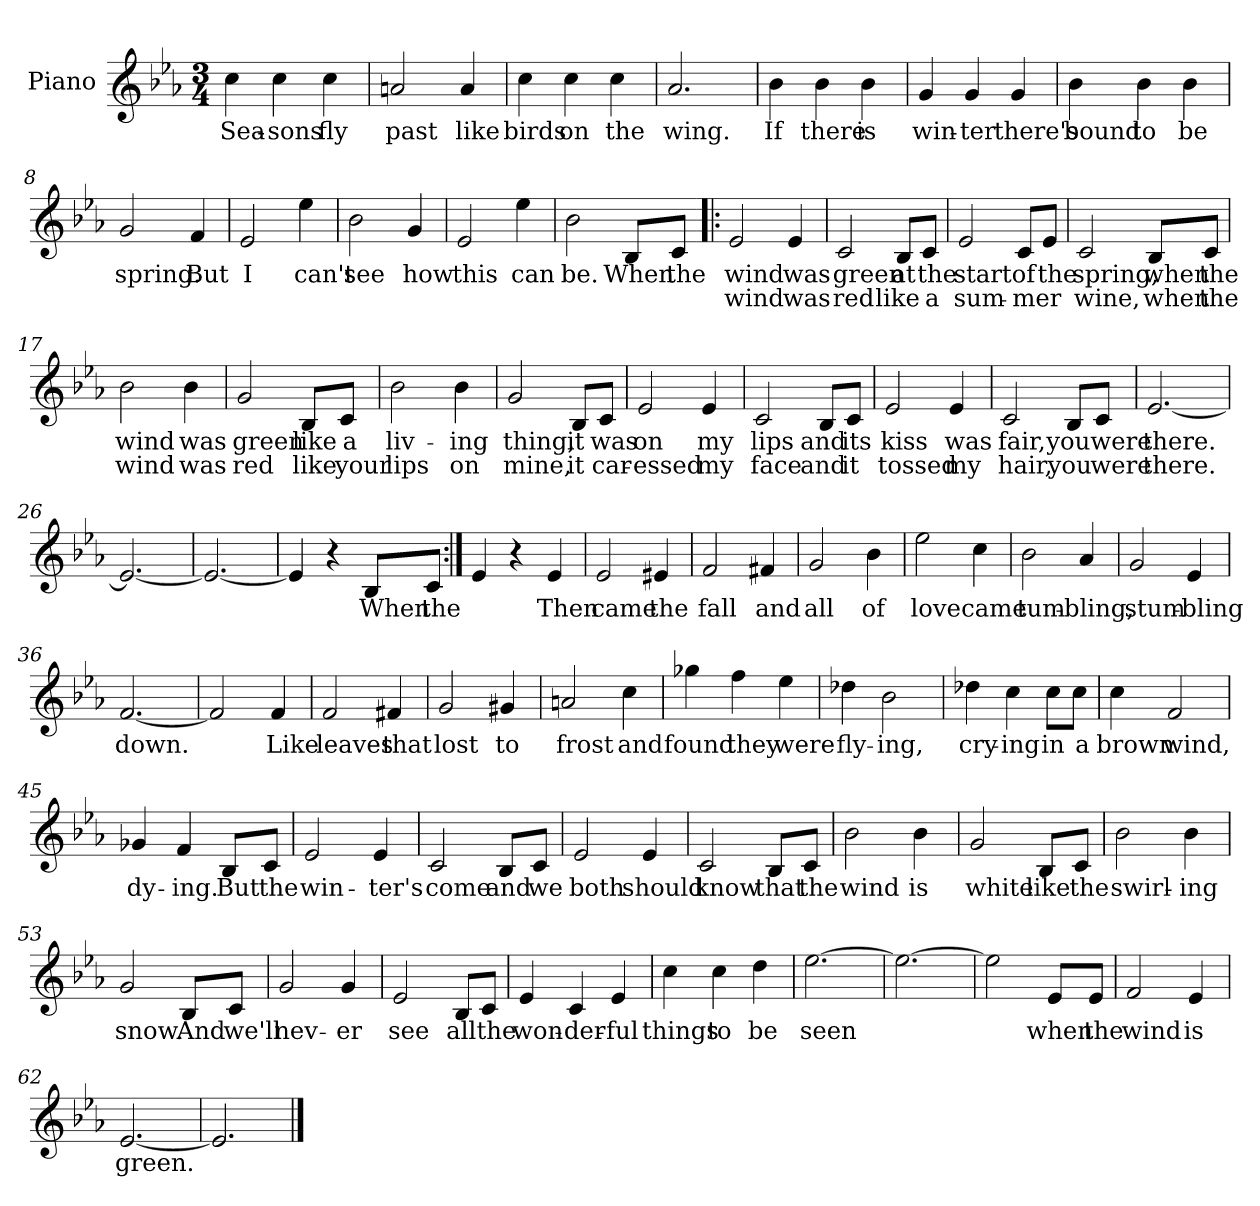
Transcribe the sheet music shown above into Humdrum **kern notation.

**kern	**text	**text
*part1	*part1	*part1
*staff1	*staff1	*staff1
*I"Piano	*	*
*I'Pno	*	*
*clefG2	*	*
*k[b-e-a-]	*	*
*E-:	*	*
*M3/4	*	*
=1	=1	=1
4cc\	Sea-	.
4cc\	-sons	.
4cc\	fly	.
=2	=2	=2
2an/	past	.
4a/	like	.
=3	=3	=3
4cc\	birds	.
4cc\	on	.
4cc\	the	.
=4	=4	=4
2.a-/	wing.	.
=5	=5	=5
4b-\	If	.
4b-\	there	.
4b-\	is	.
=6	=6	=6
4g/	win-	.
4g/	-ter	.
4g/	there's	.
=7	=7	=7
4b-\	bound	.
4b-\	to	.
4b-\	be	.
!!LO:LB:g=z
=8	=8	=8
2g/	spring.	.
4f/	But	.
=9	=9	=9
2e-/	I	.
4ee-\	can't	.
=10	=10	=10
2b-\	see	.
4g/	how	.
=11	=11	=11
2e-/	this	.
4ee-\	can	.
=12	=12	=12
2b-\	be.	.
8B-/L	When	.
8c/J	the	.
!!LO:LB:g=z
=13!|:	=13!|:	=13!|:
2e-/	wind	wind
4e-/	was	was
=14	=14	=14
2c/	green	red
8B-/L	at	like
8c/J	the	a
=15	=15	=15
2e-/	start	sum-
8c/L	of	-mer
8e-/J	the	.
=16	=16	=16
2c/	spring,	wine,
8B-/L	when	when
8c/J	the	the
!!LO:LB:g=z
=17	=17	=17
2b-\	wind	wind
4b-\	was	was
=18	=18	=18
2g/	green	red
8B-/L	like	like
8c/J	a	your
=19	=19	=19
2b-\	liv-	lips
4b-\	-ing	on
=20	=20	=20
2g/	thing,	mine,
8B-/L	it	it
8c/J	was	car-
!!LO:LB:g=z
=21	=21	=21
2e-/	on	-essed
4e-/	my	my
=22	=22	=22
2c/	lips	face
8B-/L	and	and
8c/J	its	it
=23	=23	=23
2e-/	kiss	tossed
4e-/	was	my
=24	=24	=24
2c/	fair,	hair,
8B-/L	you	you
8c/J	were	were
!!LO:LB:g=z
=25	=25	=25
[2.e-/	there.	there.
=26	=26	=26
2.e-/_	.	.
=27	=27	=27
2.e-/_	.	.
=28	=28	=28
4e-/]	.	.
4r	.	.
8B-/L	When	.
8c/J	the	.
=29:|!	=29:|!	=29:|!
4e-/	.	.
4r	.	.
4e-/	Then	.
=30	=30	=30
2e-/	came	.
4e#X/	the	.
!!LO:LB:g=z
=31	=31	=31
2f/	fall	.
4f#X/	and	.
=32	=32	=32
2g/	all	.
4b-\	of	.
=33	=33	=33
2ee-\	love	.
4cc\	came	.
=34	=34	=34
2b-\	tum-	.
4a-/	-bling,	.
=35	=35	=35
2g/	stum-	.
4e-/	-bling	.
!!LO:PB:g=z
=36	=36	=36
[2.f/	down.	.
=37	=37	=37
2f/]	.	.
4f/	Like	.
=38	=38	=38
2f/	leaves	.
4f#X/	that	.
=39	=39	=39
2g/	lost	.
4g#X/	to	.
=40	=40	=40
2an/	frost	.
4cc\	and	.
=41	=41	=41
4gg-X\	found	.
4ff\	they	.
4ee-\	were	.
!!LO:LB:g=z
=42	=42	=42
4dd-X\	fly-	.
2b-\	-ing,	.
=43	=43	=43
4dd-X\	cry-	.
4cc\	-ing	.
8cc\L	in	.
8cc\J	a	.
=44	=44	=44
4cc\	brown	.
2f/	wind,	.
=45	=45	=45
4g-X/	dy-	.
4f/	-ing.	.
8B-/L	But	.
8c/J	the	.
!!LO:LB:g=z
=46	=46	=46
2e-/	win-	.
4e-/	-ter's	.
=47	=47	=47
2c/	come	.
8B-/L	and	.
8c/J	we	.
=48	=48	=48
2e-/	both	.
4e-/	should	.
=49	=49	=49
2c/	know	.
8B-/L	that	.
8c/J	the	.
!!LO:LB:g=z
=50	=50	=50
2b-\	wind	.
4b-\	is	.
=51	=51	=51
2g/	white	.
8B-/L	like	.
8c/J	the	.
=52	=52	=52
2b-\	swirl-	.
4b-\	-ing	.
=53	=53	=53
2g/	snow.	.
8B-/L	And	.
8c/J	we'll	.
=54	=54	=54
2g/	nev-	.
4g/	-er	.
!!LO:LB:g=z
=55	=55	=55
2e-/	see	.
8B-/L	all	.
8c/J	the	.
=56	=56	=56
4e-/	won-	.
4c/	-der-	.
4e-/	-ful	.
=57	=57	=57
4cc\	things	.
4cc\	to	.
4dd\	be	.
=58	=58	=58
[2.ee-\	seen	.
=59	=59	=59
2.ee-\_	.	.
!!LO:LB:g=z
=60	=60	=60
2ee-\]	.	.
8e-/L	when	.
8e-/J	the	.
=61	=61	=61
2f/	wind	.
4e-/	is	.
=62	=62	=62
[2.e-/	green.	.
=63	=63	=63
2.e-/]	.	.
==	==	==
*-	*-	*-
